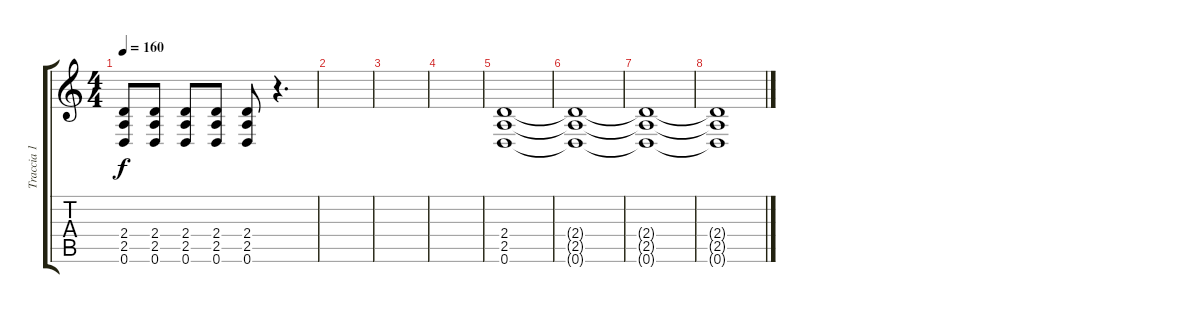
\track ("Traccia 1" "Traccia 1") {instrument distortionguitar}
\staff {score tabs}
\tuning (D4 A3 F3 C3 G2 D2) {hide}
\ts (4 4)
\tempo 160
\clef g2
\ks c
(2.4 2.5 0.6).8{dy f} (2.4 2.5 0.6).8 (2.4 2.5 0.6).8 (2.4 2.5 0.6).8 (2.4 2.5 0.6).8 r.4{d} |
|
|
|
(2.4 2.5 0.6).1 |
(2.4{t} 2.5{t} 0.6{t}).1 |
(2.4{t} 2.5{t} 0.6{t}).1 |
(2.4{t} 2.5{t} 0.6{t}).1
